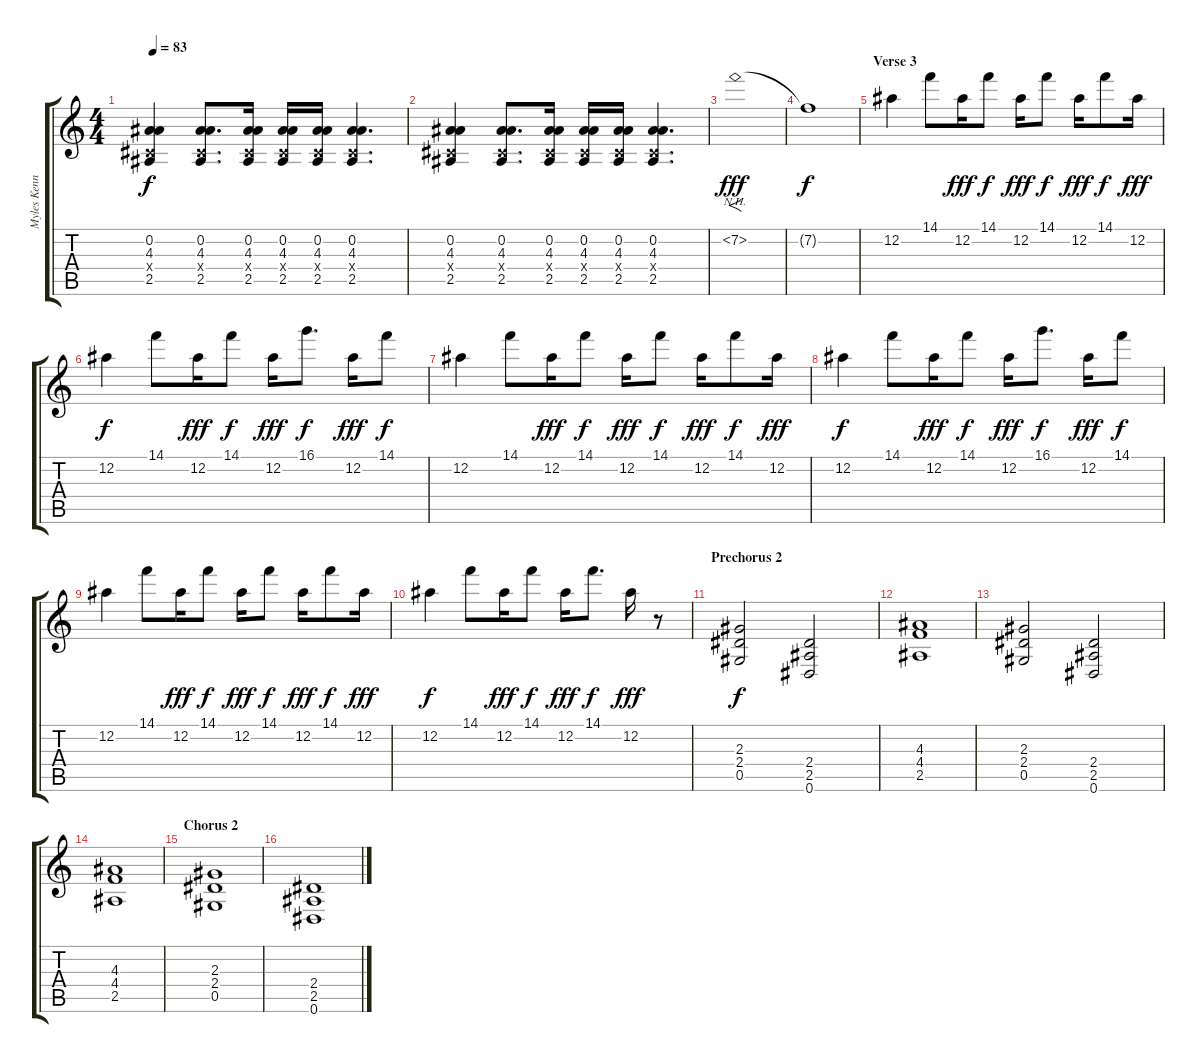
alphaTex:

\track ("Myles Kennedy" "Myles Kenn") {instrument electricguitarclean}
\staff {score tabs}
\tuning (Eb4 Bb3 Gb3 Db3 Ab2 Eb2) {hide}
\ts (4 4)
\tempo 83
\clef g2
\ks c
(0.2 4.3 0.4{x} 2.5).4{dy f} (0.2 4.3 0.4{x} 2.5).8{d} (0.2 4.3 0.4{x} 2.5).16 (0.2 4.3 0.4{x} 2.5).16 (0.2 4.3 0.4{x} 2.5).16 (0.2 4.3 0.4{x} 2.5).4{d} |
(0.2 4.3 0.4{x} 2.5).4 (0.2 4.3 0.4{x} 2.5).8{d} (0.2 4.3 0.4{x} 2.5).16 (0.2 4.3 0.4{x} 2.5).16 (0.2 4.3 0.4{x} 2.5).16 (0.2 4.3 0.4{x} 2.5).4{d} |
7.2{nh}.1{f dy fff} |
7.2{t}.1{dy f} |
\section ("" "Verse 3")
12.2.4 14.1.8 12.2.16{dy fff} 14.1.8{dy f} 12.2.16{dy fff} 14.1.8{dy f} 12.2.16{dy fff} 14.1.8{dy f} 12.2.16{dy fff} |
12.2.4{dy f} 14.1.8 12.2.16{dy fff} 14.1.8{dy f} 12.2.16{dy fff} 16.1.8{d dy f} 12.2.16{dy fff} 14.1.8{dy f} |
12.2.4 14.1.8 12.2.16{dy fff} 14.1.8{dy f} 12.2.16{dy fff} 14.1.8{dy f} 12.2.16{dy fff} 14.1.8{dy f} 12.2.16{dy fff} |
12.2.4{dy f} 14.1.8 12.2.16{dy fff} 14.1.8{dy f} 12.2.16{dy fff} 16.1.8{d dy f} 12.2.16{dy fff} 14.1.8{dy f} |
12.2.4 14.1.8 12.2.16{dy fff} 14.1.8{dy f} 12.2.16{dy fff} 14.1.8{dy f} 12.2.16{dy fff} 14.1.8{dy f} 12.2.16{dy fff} |
12.2.4{dy f} 14.1.8 12.2.16{dy fff} 14.1.8{dy f} 12.2.16{dy fff} 14.1.8{d dy f} 12.2.16{dy fff} r.8 |
\section ("" "Prechorus 2")
(2.3 2.4 0.5).2{dy f} (2.4 2.5 0.6).2 |
(4.3 4.4 2.5).1 |
(2.3 2.4 0.5).2 (2.4 2.5 0.6).2 |
(4.3 4.4 2.5).1 |
\section ("" "Chorus 2")
(2.3 2.4 0.5).1 |
(2.4 2.5 0.6).1
